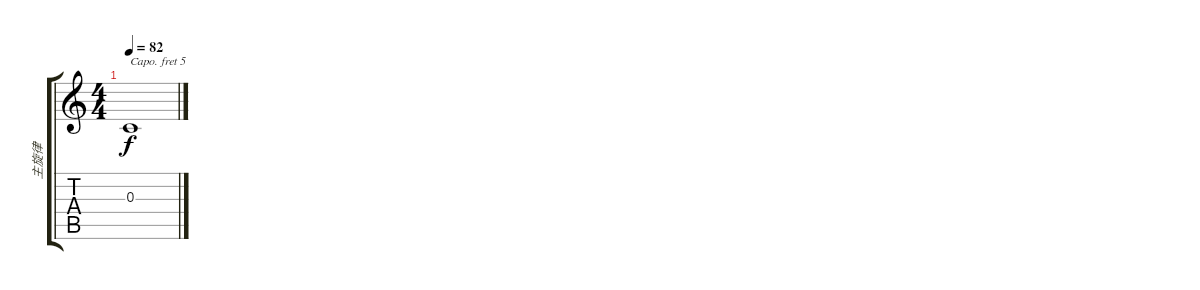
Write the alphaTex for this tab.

\track ("主旋律" "主旋律") {instrument violin}
\staff {score tabs}
\capo 5
\tuning (E4 B3 G3 D3 A2 E2) {hide}
\ts (4 4)
\tempo 82
\clef g2
\ks c
0.3{t}.1{dy f}
